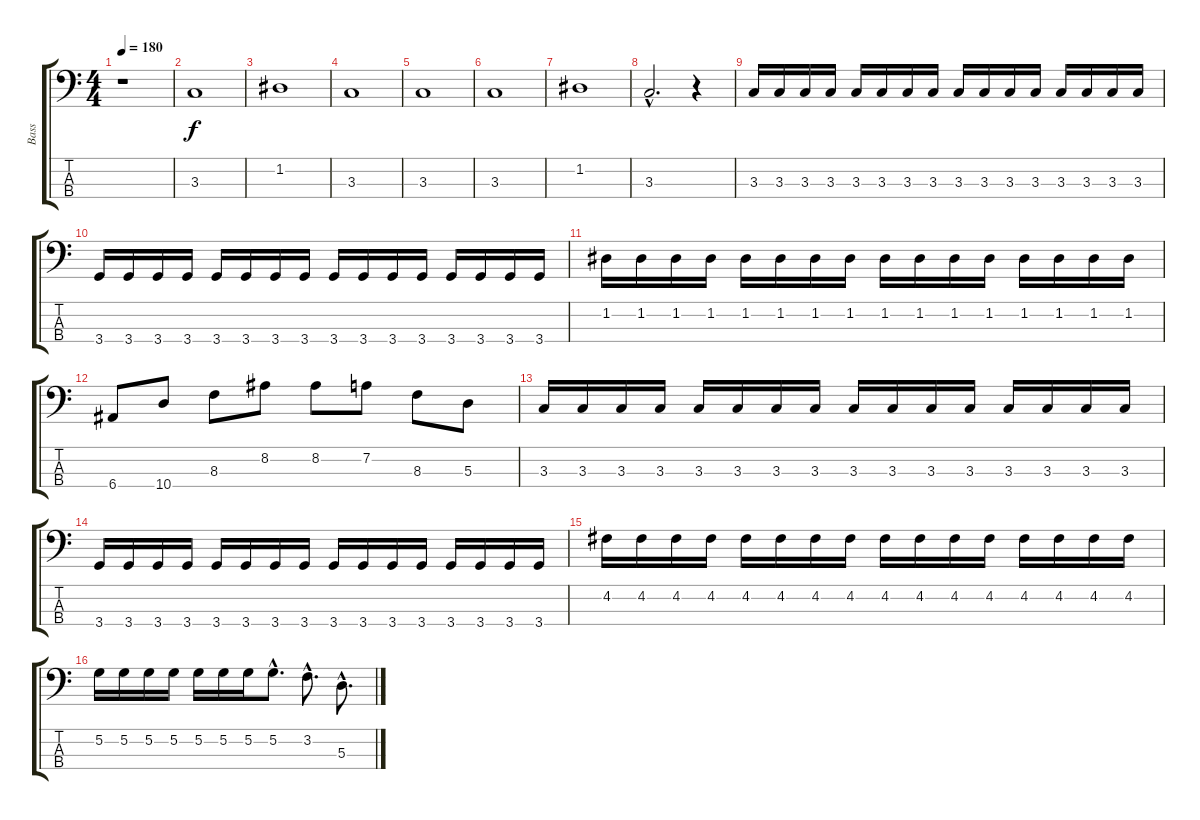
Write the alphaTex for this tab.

\track ("Bass" "Bass") {instrument electricbassfinger}
\staff {score tabs}
\tuning (G2 D2 A1 E1) {hide}
\ts (4 4)
\tempo 180
\clef f4
\ks c
r.1{dy f} |
3.3.1 |
1.2.1 |
3.3.1 |
3.3.1 |
3.3.1 |
1.2.1 |
3.3{hac}.2{d} r.4 |
3.3.16 3.3.16 3.3.16 3.3.16 3.3.16 3.3.16 3.3.16 3.3.16 3.3.16 3.3.16 3.3.16 3.3.16 3.3.16 3.3.16 3.3.16 3.3.16 |
3.4.16 3.4.16 3.4.16 3.4.16 3.4.16 3.4.16 3.4.16 3.4.16 3.4.16 3.4.16 3.4.16 3.4.16 3.4.16 3.4.16 3.4.16 3.4.16 |
1.2.16 1.2.16 1.2.16 1.2.16 1.2.16 1.2.16 1.2.16 1.2.16 1.2.16 1.2.16 1.2.16 1.2.16 1.2.16 1.2.16 1.2.16 1.2.16 |
6.4.8 10.4.8 8.3.8 8.2.8 8.2.8 7.2.8 8.3.8 5.3.8 |
3.3.16 3.3.16 3.3.16 3.3.16 3.3.16 3.3.16 3.3.16 3.3.16 3.3.16 3.3.16 3.3.16 3.3.16 3.3.16 3.3.16 3.3.16 3.3.16 |
3.4.16 3.4.16 3.4.16 3.4.16 3.4.16 3.4.16 3.4.16 3.4.16 3.4.16 3.4.16 3.4.16 3.4.16 3.4.16 3.4.16 3.4.16 3.4.16 |
4.2.16 4.2.16 4.2.16 4.2.16 4.2.16 4.2.16 4.2.16 4.2.16 4.2.16 4.2.16 4.2.16 4.2.16 4.2.16 4.2.16 4.2.16 4.2.16 |
5.2.16 5.2.16 5.2.16 5.2.16 5.2.16 5.2.16 5.2.16 5.2{hac}.8{d} 3.2{hac}.8{d} 5.3{hac}.8{d}
